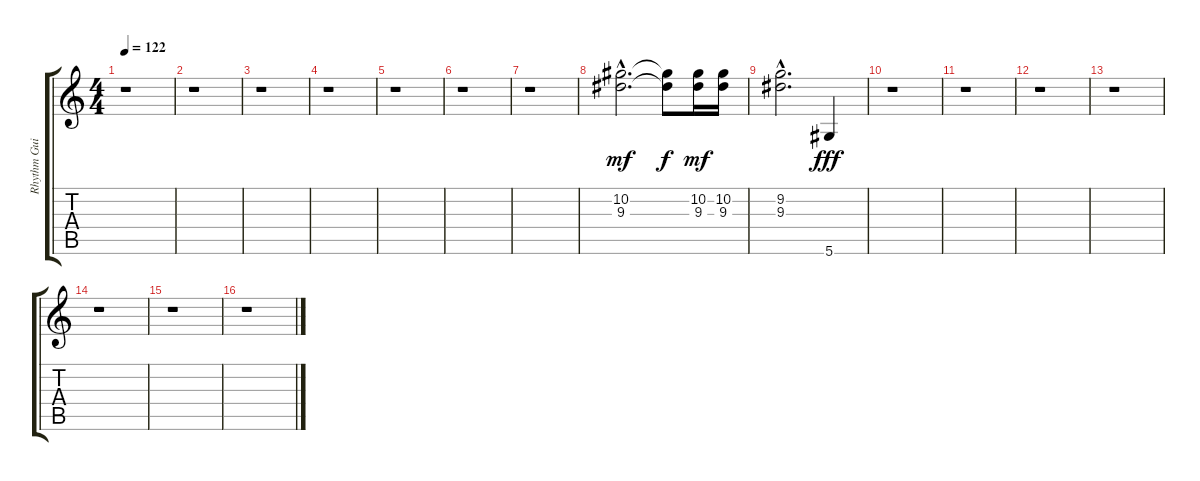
\track ("Rhythm Guitar I" "Rhythm Gui") {instrument distortionguitar}
\staff {score tabs}
\tuning (Eb4 Bb3 Gb3 Db3 Ab2 Eb2) {hide}
\ts (4 4)
\tempo 122
\clef g2
\ks c
r.1{dy mf instrument distortionguitar} |
r.1 |
r.1 |
r.1 |
r.1 |
r.1 |
r.1 |
(10.2{hac} 9.3{hac}).2{d} (10.2{t} 9.3{t}).8{dy f} (10.2 9.3).16{dy mf} (10.2 9.3).16 |
(9.2{hac} 9.3{hac}).2{d} 5.6.4{dy fff} |
r.1 |
r.1 |
r.1 |
r.1 |
r.1 |
r.1 |
r.1
